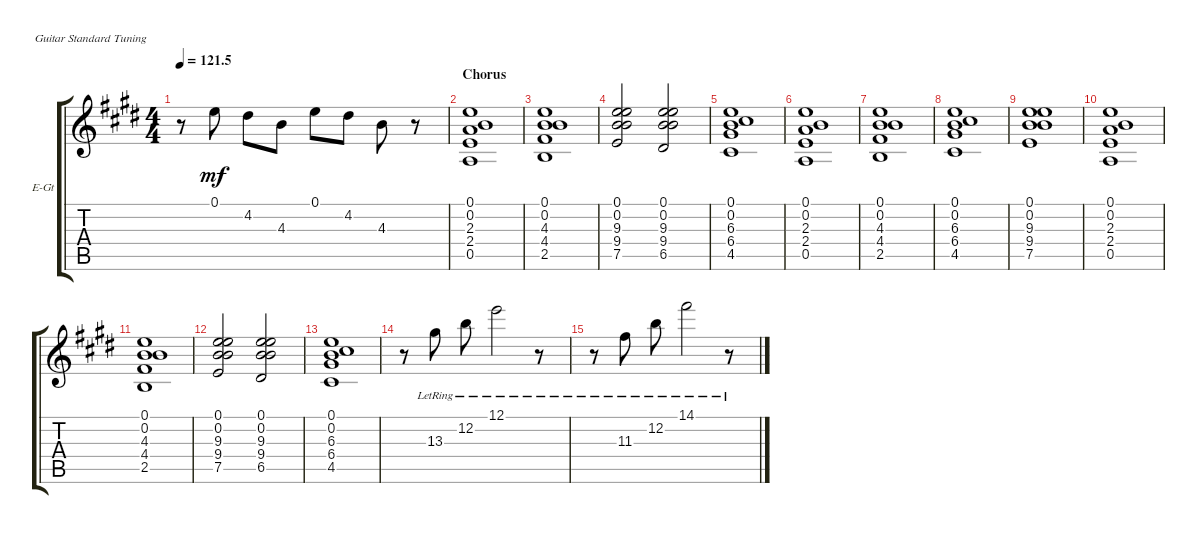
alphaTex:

\defaultSystemsLayout 4
\bracketExtendMode groupsimilarinstruments
\firstSystemTrackNameOrientation horizontal
\otherSystemsTrackNameOrientation horizontal
\track ("Electric Guitar" "E-Gt") {solo instrument overdrivenguitar}
\staff {score tabs}
\tuning (E4 B3 G3 D3 A2 E2)
\ts (4 4)
\tempo
121.5
\accidentals auto
\clef g2
\ottava regular
\simile none
\ks e
r.8{dy mf} 0.1.8 4.2.8 4.3.8 0.1.8 4.2.8 4.3.8 r.8 |
\section ("" "Chorus")
(2.4 0.5 2.3 0.2 0.1).1 |
(2.5 4.4 4.3 0.2 0.1).1 |
(7.5 9.4 9.3 0.2 0.1).2 (6.5 9.4 9.3 0.2 0.1).2 |
(4.5 6.4 6.3 0.2 0.1).1 |
(2.4 0.5 2.3 0.2 0.1).1 |
(2.5 4.4 4.3 0.2 0.1).1 |
(4.5 6.4 6.3 0.2 0.1).1 |
(7.5 9.4 9.3 0.2 0.1).1 |
(2.4 0.5 2.3 0.2 0.1).1 |
(2.5 4.4 4.3 0.2 0.1).1 |
(7.5 9.4 9.3 0.2 0.1).2 (6.5 9.4 9.3 0.2 0.1).2 |
(4.5 6.4 6.3 0.2 0.1).1 |
r.8 13.3{lr}.8 12.2{lr}.8 12.1{lr}.2 r.8 |
r.8 11.3{lr}.8 12.2{lr}.8 14.1{lr}.2 r.8
